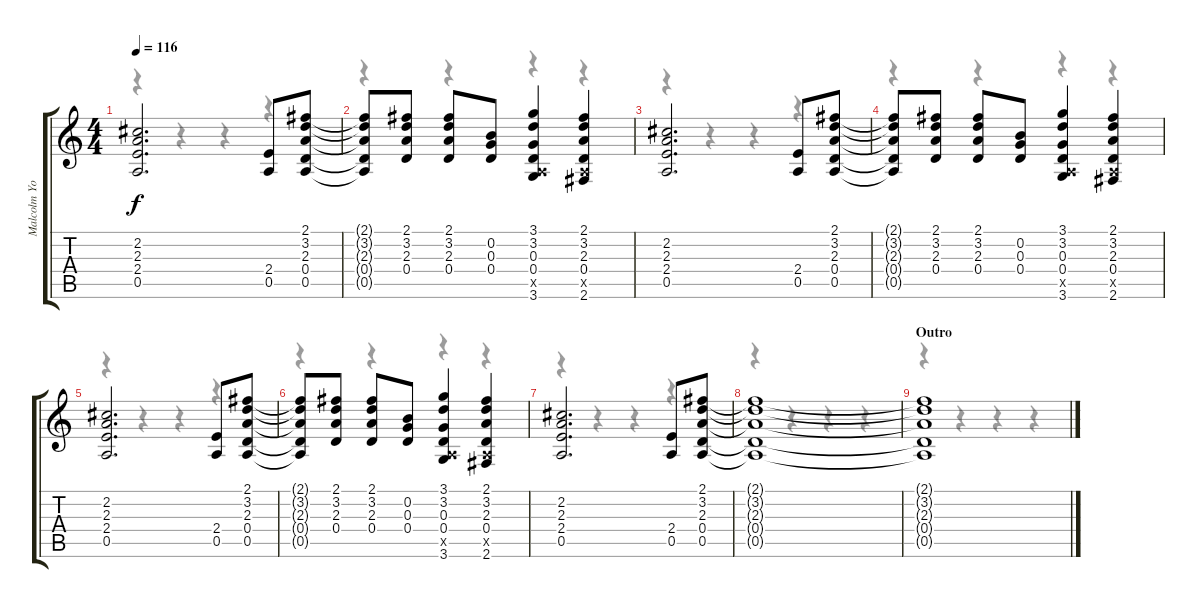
\track ("Malcolm Young" "Malcolm Yo") {instrument distortionguitar}
\staff {score tabs}
\tuning (E4 B3 G3 D3 A2 E2) {hide}
\voice
\ts (4 4)
\tempo 116
\clef g2
\ks c
(2.2 2.3 2.4 0.5).2{d dy f} (2.4 0.5).8 (2.1 3.2 2.3 0.4 0.5).8 |
(2.1{t} 3.2{t} 2.3{t} 0.4{t} 0.5{t}).8 (2.1 3.2 2.3 0.4).8 (2.1 3.2 2.3 0.4).8 (0.2 0.3 0.4).8 (3.1 3.2 0.3 0.4 0.5{x} 3.6).4 (2.1 3.2 2.3 0.4 0.5{x} 2.6).4 |
(2.2 2.3 2.4 0.5).2{d} (2.4 0.5).8 (2.1 3.2 2.3 0.4 0.5).8 |
(2.1{t} 3.2{t} 2.3{t} 0.4{t} 0.5{t}).8 (2.1 3.2 2.3 0.4).8 (2.1 3.2 2.3 0.4).8 (0.2 0.3 0.4).8 (3.1 3.2 0.3 0.4 0.5{x} 3.6).4 (2.1 3.2 2.3 0.4 0.5{x} 2.6).4 |
(2.2 2.3 2.4 0.5).2{d} (2.4 0.5).8 (2.1 3.2 2.3 0.4 0.5).8 |
(2.1{t} 3.2{t} 2.3{t} 0.4{t} 0.5{t}).8 (2.1 3.2 2.3 0.4).8 (2.1 3.2 2.3 0.4).8 (0.2 0.3 0.4).8 (3.1 3.2 0.3 0.4 0.5{x} 3.6).4 (2.1 3.2 2.3 0.4 0.5{x} 2.6).4 |
(2.2 2.3 2.4 0.5).2{d} (2.4 0.5).8 (2.1 3.2 2.3 0.4 0.5).8 |
(2.1{t} 3.2{t} 2.3{t} 0.4{t} 0.5{t}).1 |
\section ("" "Outro")
(2.1{t} 3.2{t} 2.3{t} 0.4{t} 0.5{t}).1
\voice
\clef g2
\ottava regular
\simile none
\ks c
r.4{dy f} r.4 r.4 r.4 |
r.4 r.4 r.4 r.4 |
r.4 r.4 r.4 r.4 |
r.4 r.4 r.4 r.4 |
r.4 r.4 r.4 r.4 |
r.4 r.4 r.4 r.4 |
r.4 r.4 r.4 r.4 |
r.4 r.4 r.4 r.4 |
r.4 r.4 r.4 r.4
